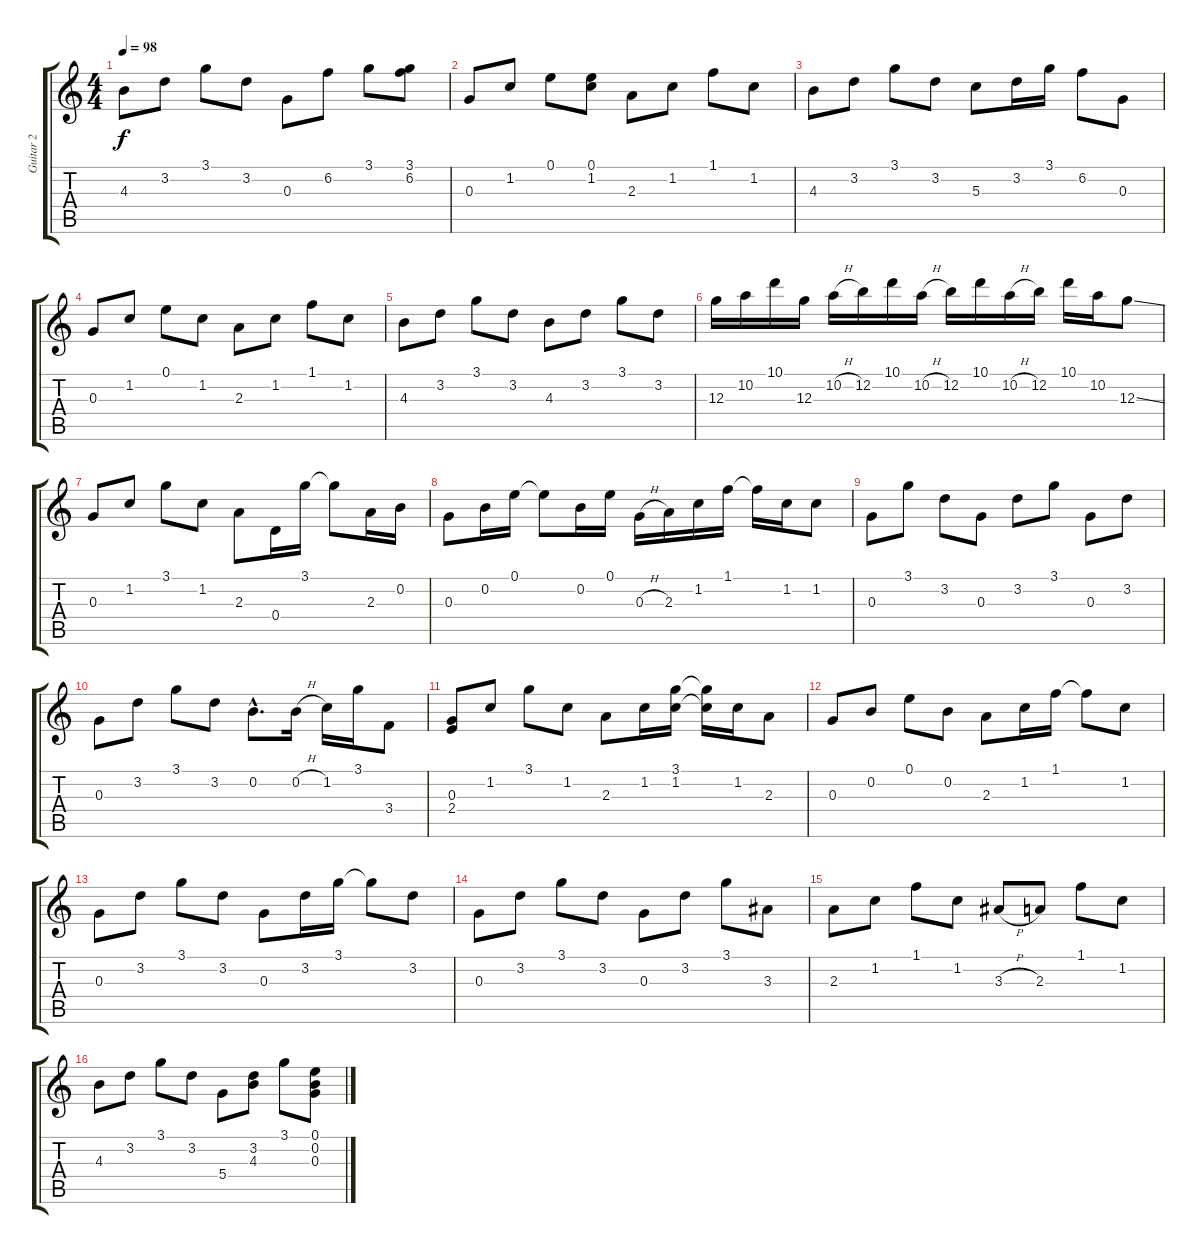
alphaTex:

\track ("Guitar 2" "Guitar 2") {instrument electricguitarclean}
\staff {score tabs}
\tuning (E4 B3 G3 D3 A2 E2) {hide}
\ts (4 4)
\tempo 98
\clef g2
\ks c
4.3.8{dy f} 3.2.8 3.1.8 3.2.8 0.3.8 6.2.8 3.1.8 (3.1 6.2).8 |
0.3.8 1.2.8 0.1.8 (0.1 1.2).8 2.3.8 1.2.8 1.1.8 1.2.8 |
4.3.8 3.2.8 3.1.8 3.2.8 5.3.8 3.2.16 3.1.16 6.2.8 0.3.8 |
0.3.8 1.2.8 0.1.8 1.2.8 2.3.8 1.2.8 1.1.8 1.2.8 |
4.3.8 3.2.8 3.1.8 3.2.8 4.3.8 3.2.8 3.1.8 3.2.8 |
12.3.16 10.2.16 10.1.16 12.3.16 10.2{h}.16 12.2.16 10.1.16 10.2{h}.16 12.2.16 10.1.16 10.2{h}.16 12.2.16 10.1.16 10.2.16 12.3{ss}.8 |
0.3.8 1.2.8 3.1.8 1.2.8 2.3.8 0.4.16 3.1.16 3.1{t}.8 2.3.16 0.2.16 |
0.3.8 0.2.16 0.1.16 0.1{t}.8 0.2.16 0.1.16 0.3{h}.16 2.3.16 1.2.16 1.1.16 1.1{t}.16 1.2.16 1.2.8 |
0.3.8 3.1.8 3.2.8 0.3.8 3.2.8 3.1.8 0.3.8 3.2.8 |
0.3.8 3.2.8 3.1.8 3.2.8 0.2{hac}.8{d} 0.2{h}.16 1.2.16 3.1.16 3.4.8 |
(0.3 2.4).8 1.2.8 3.1.8 1.2.8 2.3.8 1.2.16 (3.1 1.2).16 (3.1{t} 1.2{t}).16 1.2.16 2.3.8 |
0.3.8 0.2.8 0.1.8 0.2.8 2.3.8 1.2.16 1.1.16 1.1{t}.8 1.2.8 |
0.3.8 3.2.8 3.1.8 3.2.8 0.3.8 3.2.16 3.1.16 3.1{t}.8 3.2.8 |
0.3.8 3.2.8 3.1.8 3.2.8 0.3.8 3.2.8 3.1.8 3.3.8 |
2.3.8 1.2.8 1.1.8 1.2.8 3.3{h}.8 2.3.8 1.1.8 1.2.8 |
4.3.8 3.2.8 3.1.8 3.2.8 5.4.8 (3.2 4.3).8 3.1.8 (0.1 0.2 0.3).8
